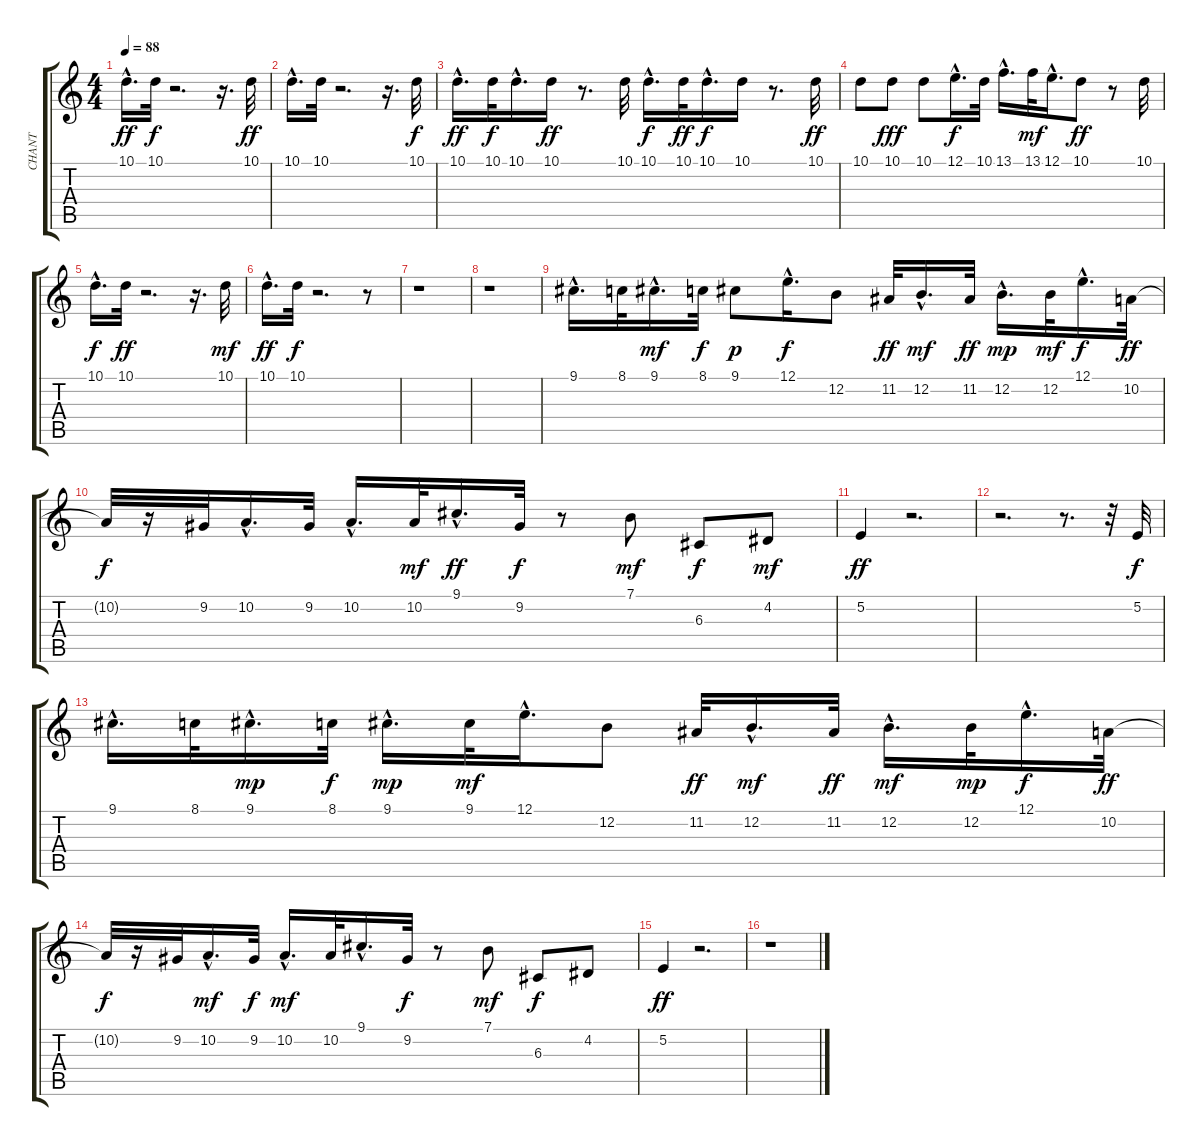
\track ("CHANT" "CHANT") {instrument harmonica}
\staff {score tabs}
\tuning (E4 B3 G3 D3 A2 E2) {hide}
\ts (4 4)
\tempo 88
\clef g2
\ks c
10.1{hac}.16{d dy ff} 10.1.32{dy f} r.2{d} r.16{d} 10.1.32{dy ff} |
10.1{hac}.16{d} 10.1.32 r.2{d} r.16{d} 10.1.32{dy f} |
10.1{hac}.16{d dy ff} 10.1.32{dy f} 10.1{hac}.16{d} 10.1.16{dy ff} r.8{d} 10.1.32 10.1{hac}.16{d dy f} 10.1.32{dy ff} 10.1{hac}.16{d dy f} 10.1.16 r.8{d} 10.1.32{dy ff} |
10.1.8 10.1.8{dy fff} 10.1.8 12.1{hac}.16{d dy f} 10.1.32 13.1{hac}.16{d} 13.1.32{dy mf} 12.1{hac}.16{d} 10.1.8{dy ff} r.8 10.1.32 |
10.1{hac}.16{d dy f} 10.1.32{dy ff} r.2{d} r.16{d} 10.1.32{dy mf} |
10.1{hac}.16{d dy ff} 10.1.32{dy f} r.2{d} r.8 |
r.1 |
r.1 |
9.1{hac}.16{d} 8.1.32 9.1{hac}.16{d dy mf} 8.1.32{dy f} 9.1.8{dy p} 12.1{hac}.16{d dy f} 12.2.8 11.2.32{dy ff} 12.2{hac}.16{d dy mf} 11.2.32{dy ff} 12.2{hac}.16{d dy mp} 12.2.32{dy mf} 12.1{hac}.16{d dy f} 10.2.32{dy ff} |
10.2{t}.32{dy f} r.16 9.2.32 10.2{hac}.16{d} 9.2.32 10.2{hac}.16{d} 10.2.32{dy mf} 9.1{hac}.16{d dy ff} 9.2.32{dy f} r.8 7.1.8{dy mf} 6.3.8{dy f} 4.2.8{dy mf} |
5.2.4{dy ff} r.2{d} |
r.2{d} r.8{d} r.32 5.2.32{dy f} |
9.1{hac}.16{d} 8.1.32 9.1{hac}.16{d dy mp} 8.1.32{dy f} 9.1{hac}.16{d dy mp} 9.1.32{dy mf} 12.1{hac}.16{d} 12.2.8 11.2.32{dy ff} 12.2{hac}.16{d dy mf} 11.2.32{dy ff} 12.2{hac}.16{d dy mf} 12.2.32{dy mp} 12.1{hac}.16{d dy f} 10.2.32{dy ff} |
10.2{t}.32{dy f} r.16 9.2.32 10.2{hac}.16{d dy mf} 9.2.32{dy f} 10.2{hac}.16{d dy mf} 10.2.32 9.1{hac}.16{d} 9.2.32{dy f} r.8 7.1.8{dy mf} 6.3.8{dy f} 4.2.8 |
5.2.4{dy ff} r.2{d} |
r.1
